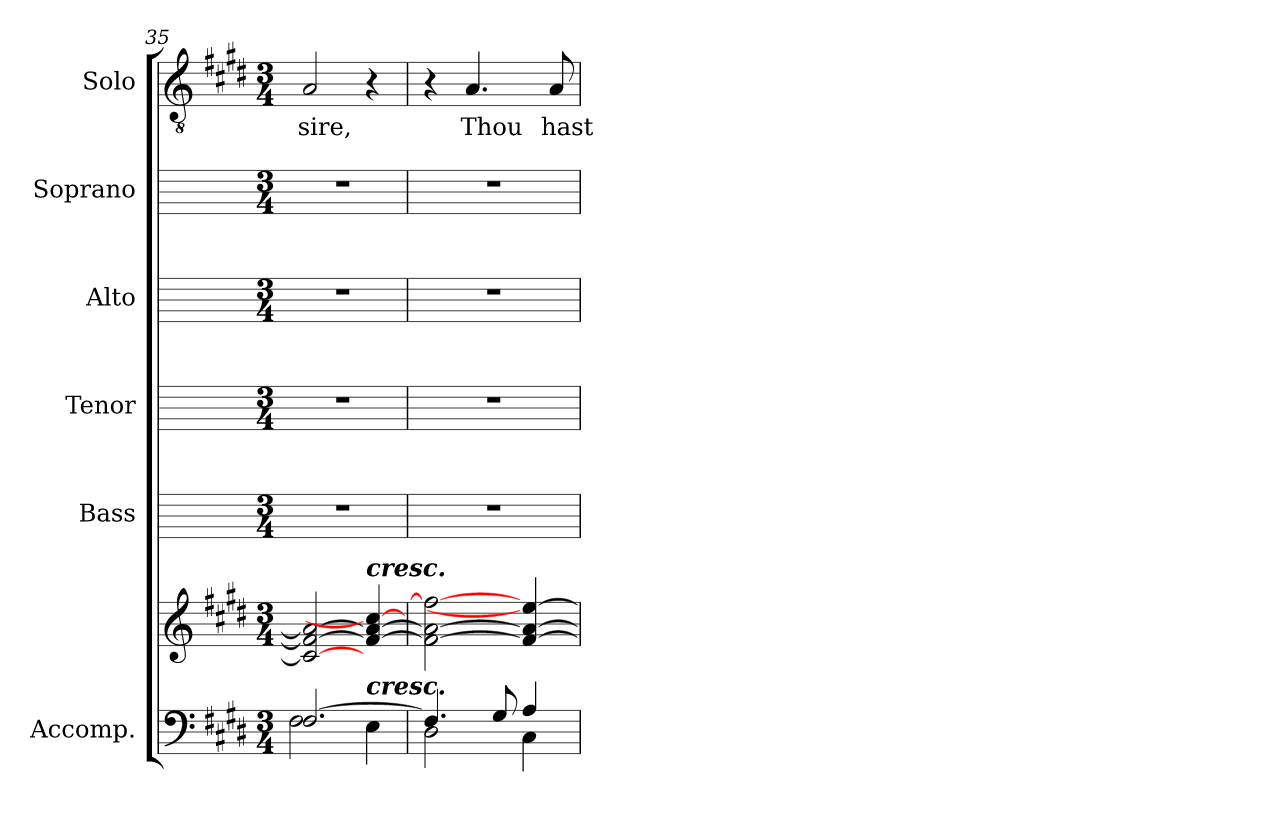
**kern	**kern	**kern	**kern	**kern	**kern	**kern	**text
*part6	*part6	*part5	*part4	*part3	*part2	*part1	*part1
*staff7	*staff6	*staff5	*staff4	*staff3	*staff2	*staff1	*staff1
*I"Accomp.	*	*I"Bass	*I"Tenor	*I"Alto	*I"Soprano	*I"Solo	*
*	*	*I'B	*I'T	*I'A	*I'S	*I'Solo	*
*clefF4	*clefG2	*	*	*	*	*clefGv2	*
*k[f#c#g#d#]	*k[f#c#g#d#]	*	*	*	*	*k[f#c#g#d#]	*
*E:	*E:	*	*	*	*	*E:	*
*M3/4	*M3/4	*M3/4	*M3/4	*M3/4	*M3/4	*M3/4	*
=35	=35	=35	=35	=35	=35	=35	=35
*^	*^	*	*	*	*	*	*
!	!	!	!	!	!	!	!	!	!LO:LY:b
[2.F#/	2F#\	2c#/_ 2f#/_ 2a/_	2.ryy	2.r	2.r	2.r	2.r	2A	-sire,
!	!	!LO:TX:a:Bi:t=cresc.	!	!	!	!	!	!	!
!	!LO:TX:a:Bi:t=cresc.	!	!	!	!	!	!	!	!
.	4E\	4f#/_ 4a/_ 4cc#/_	.	.	.	.	.	4r	.
=36	=36	=36	=36	=36	=36	=36	=36	=36	=36
4.F#/]	2D#\	2f#\_ 2a\_ 2ff#\_	2.ryy	2.r	2.r	2.r	2.r	4r	.
!	!	!	!	!	!	!	!	!	!LO:LY:b
.	.	.	.	.	.	.	.	4.A	Thou
8G#/	.	.	.	.	.	.	.	.	.
4A/	4C#\	4f#/_ 4a/_ 4ee/_	.	.	.	.	.	.	.
!	!	!	!	!	!	!	!	!	!LO:LY:b
.	.	.	.	.	.	.	.	8A	hast
*v	*v	*	*	*	*	*	*	*	*
*	*v	*v	*	*	*	*	*	*
=	=	=	=	=	=	=	=
*-	*-	*-	*-	*-	*-	*-	*-
